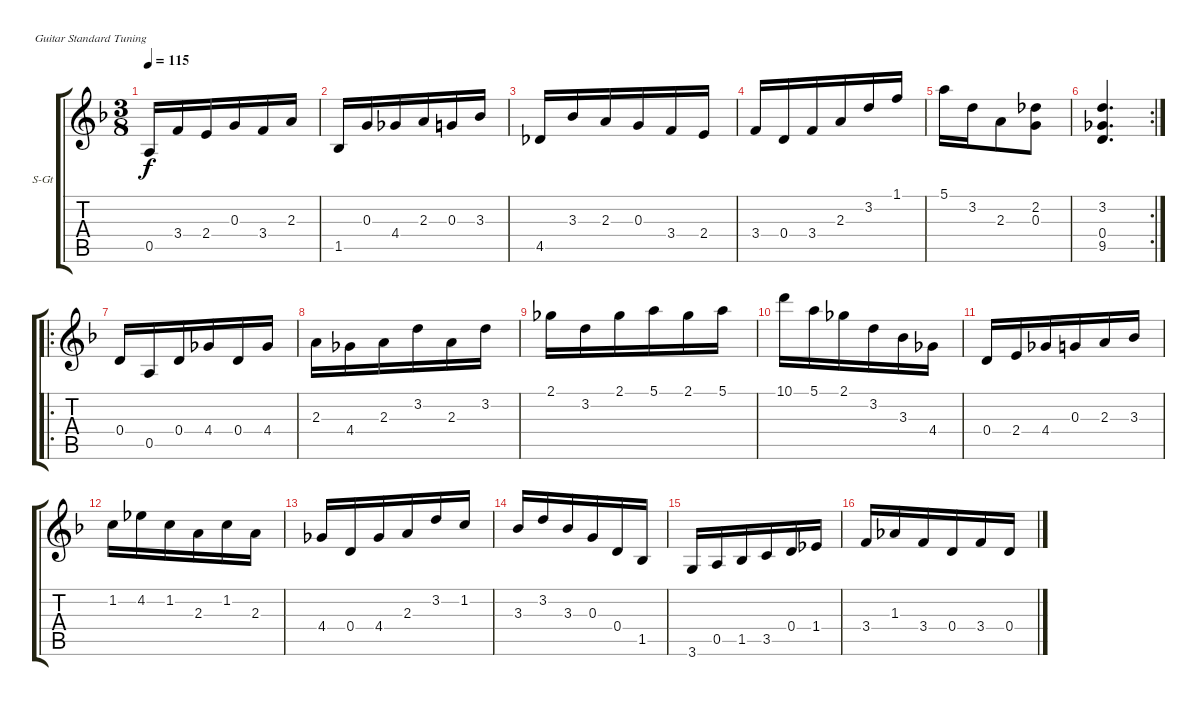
\bracketExtendMode groupsimilarinstruments
\firstSystemTrackNameOrientation horizontal
\otherSystemsTrackNameOrientation horizontal
\track ("Pista 1" "S-Gt") {instrument acousticguitarsteel}
\staff {score tabs}
\tuning (E4 B3 G3 D3 A2 E2)
\ts (3 8)
\tempo 115
\clef g2
\ks f
0.5.16{dy f} 3.4.16 2.4.16 0.3.16 3.4.16 2.3.16 |
1.5.16 0.3.16 4.4.16 2.3.16 0.3.16 3.3.16 |
4.5.16 3.3.16 2.3.16 0.3.16 3.4.16 2.4.16 |
3.4.16 0.4.16 3.4.16 2.3.16 3.2.16 1.1.16 |
5.1.16 3.2.16 2.3.8 (2.2 0.3).8 |
\rc 2
(3.2 0.4 9.5).4{d} |
\ro
0.4.16 0.5.16 0.4.16 4.4.16 0.4.16 4.4.16 |
2.3.16 4.4.16 2.3.16 3.2.16 2.3.16 3.2.16 |
2.1.16 3.2.16 2.1.16 5.1.16 2.1.16 5.1.16 |
10.1.16 5.1.16 2.1.16 3.2.16 3.3.16 4.4.16 |
0.4.16 2.4.16 4.4.16 0.3.16 2.3.16 3.3.16 |
1.2.16 4.2.16 1.2.16 2.3.16 1.2.16 2.3.16 |
4.4.16 0.4.16 4.4.16 2.3.16 3.2.16 1.2.16 |
3.3.16 3.2.16 3.3.16 0.3.16 0.4.16 1.5.16 |
3.6.16 0.5.16 1.5.16 3.5.16 0.4.16 1.4.16 |
3.4.16 1.3.16 3.4.16 0.4.16 3.4.16 0.4.16
